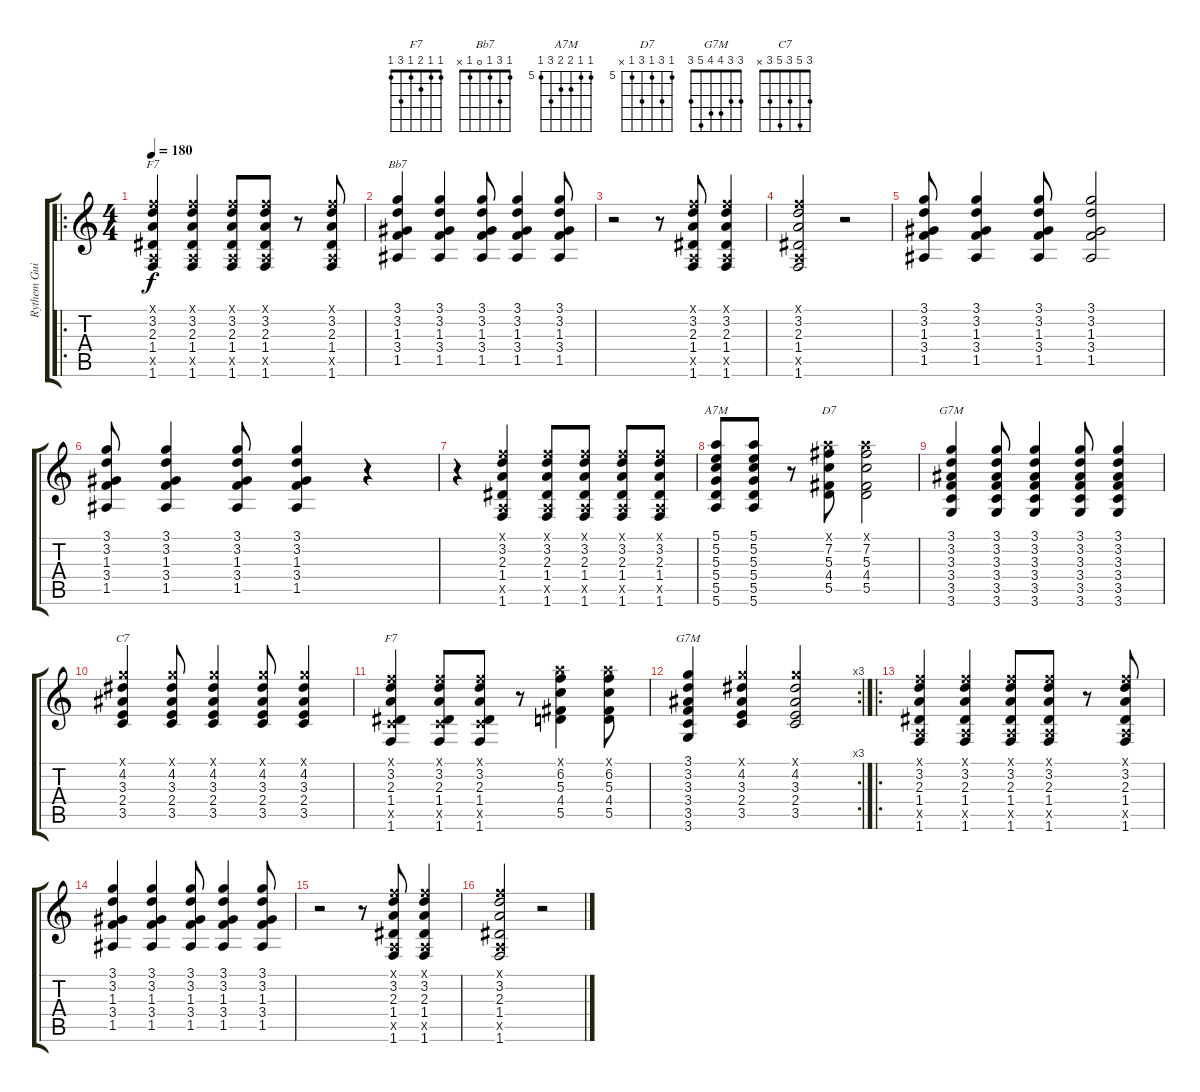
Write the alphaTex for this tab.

\track ("Rythem Guitar" "Rythem Gui") {instrument electricguitarjazz}
\staff {score tabs}
\tuning (E4 B3 G3 D3 A2 E2) {hide}
\chord ("F7" 1 1 2 1 0 1)
\chord ("Bb7" 1 3 1 0 1 x)
\chord ("A7M" 5 5 6 6 7 5) {firstfret 5}
\chord ("D7" 5 7 5 7 5 x) {firstfret 5}
\chord ("G7M" 2 0 0 0 2 3)
\chord ("C7" 3 5 3 5 3 x)
\chord ("F7" 1 1 2 1 3 1)
\chord ("G7M" 3 3 4 4 5 3)
\ro
\ts (4 4)
\tempo 180
\clef g2
\ks c
(1.1{x} 3.2 2.3 1.4 0.5{x} 1.6).4{ch "F7" dy f instrument electricguitarjazz} (1.1{x} 3.2 2.3 1.4 0.5{x} 1.6).4 (1.1{x} 3.2 2.3 1.4 0.5{x} 1.6).8 (1.1{x} 3.2 2.3 1.4 0.5{x} 1.6).8 r.8 (1.1{x} 3.2 2.3 1.4 0.5{x} 1.6).8 |
(3.1 3.2 1.3 3.4 1.5).4{ch "Bb7"} (3.1 3.2 1.3 3.4 1.5).4 (3.1 3.2 1.3 3.4 1.5).8 (3.1 3.2 1.3 3.4 1.5).4 (3.1 3.2 1.3 3.4 1.5).8 |
r.2 r.8 (1.1{x} 3.2 2.3 1.4 0.5{x} 1.6).8 (1.1{x} 3.2 2.3 1.4 0.5{x} 1.6).4 |
(1.1{x} 3.2 2.3 1.4 0.5{x} 1.6).2 r.2 |
(3.1 3.2 1.3 3.4 1.5).8 (3.1 3.2 1.3 3.4 1.5).4 (3.1 3.2 1.3 3.4 1.5).8 (3.1 3.2 1.3 3.4 1.5).2 |
(3.1 3.2 1.3 3.4 1.5).8 (3.1 3.2 1.3 3.4 1.5).4 (3.1 3.2 1.3 3.4 1.5).8 (3.1 3.2 1.3 3.4 1.5).4 r.4 |
r.4 (1.1{x} 3.2 2.3 1.4 0.5{x} 1.6).4 (1.1{x} 3.2 2.3 1.4 0.5{x} 1.6).8 (1.1{x} 3.2 2.3 1.4 0.5{x} 1.6).8 (1.1{x} 3.2 2.3 1.4 0.5{x} 1.6).8 (1.1{x} 3.2 2.3 1.4 0.5{x} 1.6).8 |
(5.1 5.2 5.3 5.4 5.5 5.6).8{ch "A7M"} (5.1 5.2 5.3 5.4 5.5 5.6).8 r.8 (5.1{x} 7.2 5.3 4.4 5.5).8{ch "D7"} (5.1{x} 7.2 5.3 4.4 5.5).2 |
(3.1 3.2 3.3 3.4 3.5 3.6).4{ch "G7M"} (3.1 3.2 3.3 3.4 3.5 3.6).8 (3.1 3.2 3.3 3.4 3.5 3.6).4 (3.1 3.2 3.3 3.4 3.5 3.6).8 (3.1 3.2 3.3 3.4 3.5 3.6).4 |
(3.1{x} 4.2 3.3 2.4 3.5).4{ch "C7"} (3.1{x} 4.2 3.3 2.4 3.5).8 (3.1{x} 4.2 3.3 2.4 3.5).4 (3.1{x} 4.2 3.3 2.4 3.5).8 (3.1{x} 4.2 3.3 2.4 3.5).4 |
(1.1{x} 3.2 2.3 1.4 3.5{x} 1.6).4{ch "F7"} (1.1{x} 3.2 2.3 1.4 3.5{x} 1.6).8 (1.1{x} 3.2 2.3 1.4 3.5{x} 1.6).8 r.8 (5.1{x} 6.2 5.3 4.4 5.5).4 (5.1{x} 6.2 5.3 4.4 5.5).8 |
\rc 3
(3.1 3.2 3.3 3.4 3.5 3.6).4{ch "G7M"} (3.1{x} 4.2 3.3 2.4 3.5).4 (3.1{x} 4.2 3.3 2.4 3.5).2 |
\ro
(1.1{x} 3.2 2.3 1.4 0.5{x} 1.6).4 (1.1{x} 3.2 2.3 1.4 0.5{x} 1.6).4 (1.1{x} 3.2 2.3 1.4 0.5{x} 1.6).8 (1.1{x} 3.2 2.3 1.4 0.5{x} 1.6).8 r.8 (1.1{x} 3.2 2.3 1.4 0.5{x} 1.6).8 |
(3.1 3.2 1.3 3.4 1.5).4 (3.1 3.2 1.3 3.4 1.5).4 (3.1 3.2 1.3 3.4 1.5).8 (3.1 3.2 1.3 3.4 1.5).4 (3.1 3.2 1.3 3.4 1.5).8 |
r.2 r.8 (1.1{x} 3.2 2.3 1.4 0.5{x} 1.6).8 (1.1{x} 3.2 2.3 1.4 0.5{x} 1.6).4 |
(1.1{x} 3.2 2.3 1.4 0.5{x} 1.6).2 r.2
